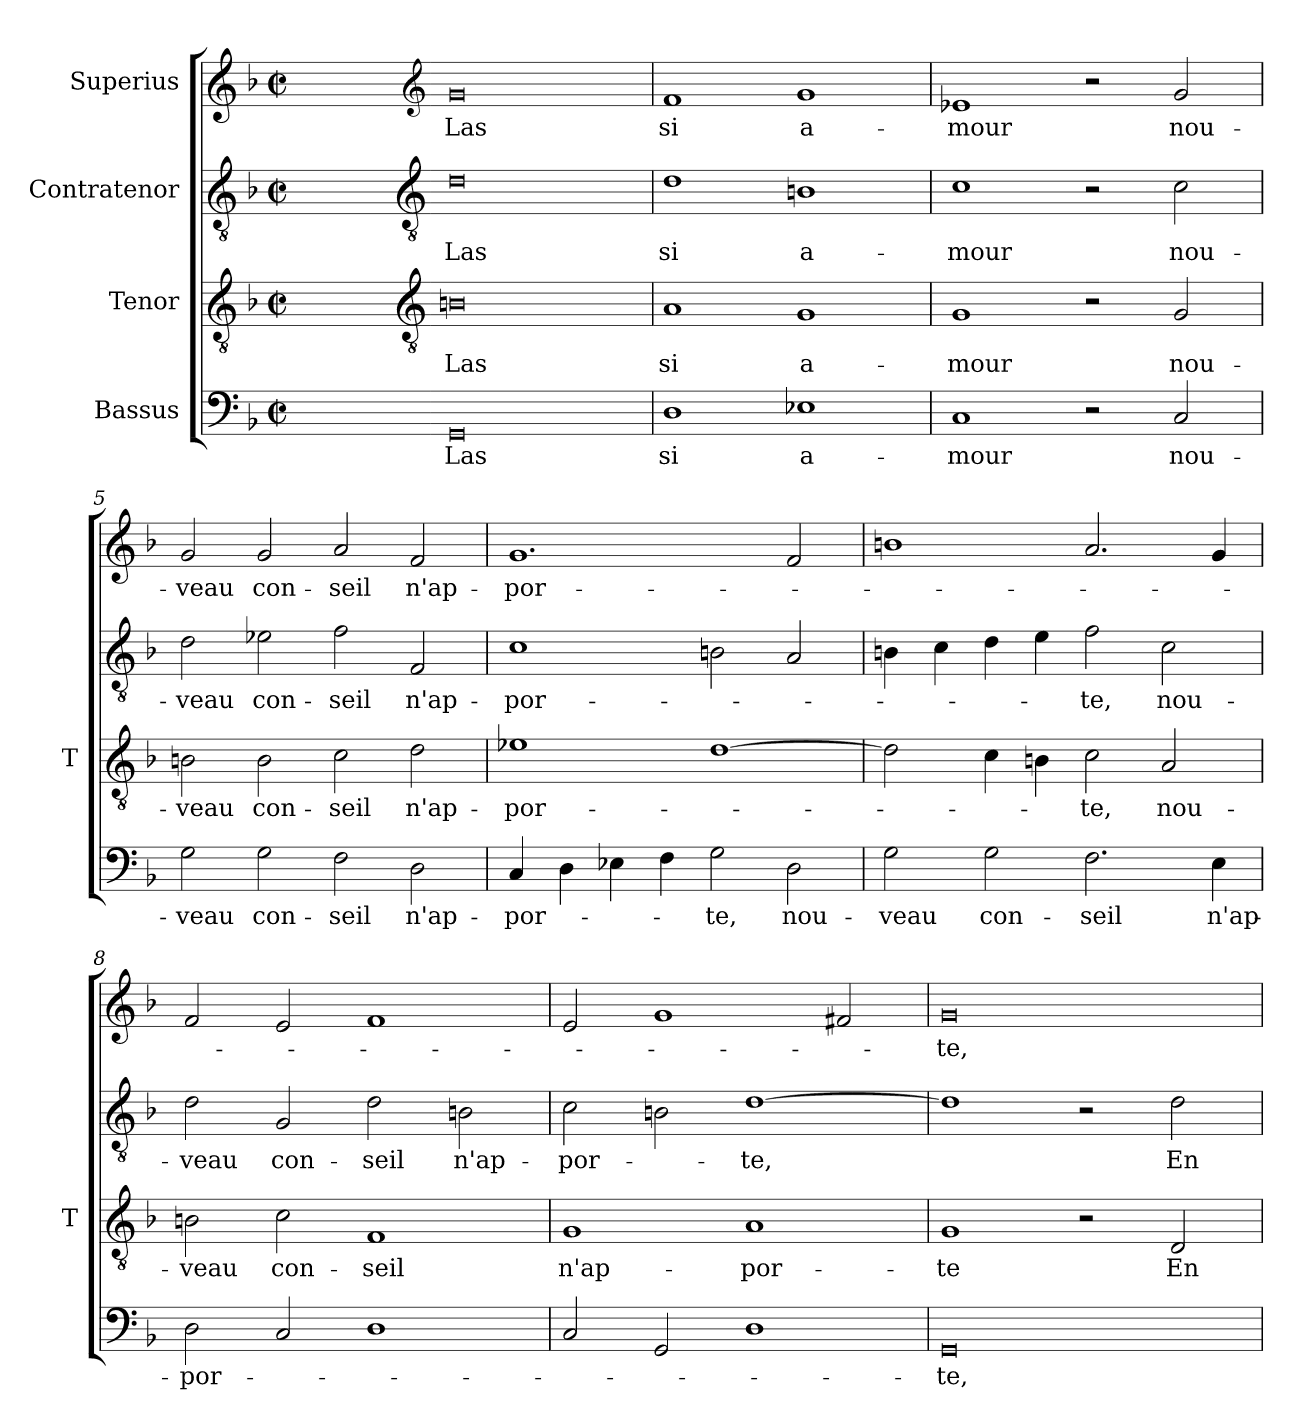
**kern	**text	**kern	**text	**kern	**text	**kern	**text
*part4	*part4	*part3	*part3	*part2	*part2	*part1	*part1
*staff4	*staff4	*staff3	*staff3	*staff2	*staff2	*staff1	*staff1
*I"Bassus	*	*I"Tenor	*	*I"Contratenor	*	*I"Superius	*
*	*	*I'T	*	*	*	*	*
*clefF4	*	*clefGv2	*	*clefGv2	*	*clefG2	*
*k[b-]	*	*k[b-]	*	*k[b-]	*	*k[b-]	*
*F:	*	*F:	*	*F:	*	*F:	*
*M2/2	*	*M2/2	*	*M2/2	*	*M2/2	*
*met(c|)	*	*met(c|)	*	*met(c|)	*	*met(c|)	*
=1	=1	=1	=1	=1	=1	=1	=1
1ryy	.	1ryy	.	1ryy	.	1ryy	.
*	*	*clefGv2	*	*clefGv2	*	*clefG2	*
=2-	=2-	=2-	=2-	=2-	=2-	=2-	=2-
0GG	-Las	0B	-Las	0d	-Las	0g	-Las
=3	=3	=3	=3	=3	=3	=3	=3
1D	-si	1A	-si	1d	-si	1f	-si
1E-X	a-	1G	a-	1B	a-	1g	a-
=4	=4	=4	=4	=4	=4	=4	=4
1C	-mour	1G	-mour	1c	-mour	1e-X	-mour
2r	.	2r	.	2r	.	2r	.
2C	nou-	2G	nou-	2c	nou-	2g	nou-
=5	=5	=5	=5	=5	=5	=5	=5
2G	-veau	2B	-veau	2d	-veau	2g	-veau
2G	con-	2B	con-	2e-X	con-	2g	con-
2F	-seil	2c	-seil	2f	-seil	2a	-seil
2D	n'ap-	2d	n'ap-	2F	n'ap-	2f	n'ap-
!!LO:LB:g=z
=6	=6	=6	=6	=6	=6	=6	=6
4C	por-	1e-X	por-	1c	por-	1.g	por-
4D	.	.	.	.	.	.	.
4E-X	.	.	.	.	.	.	.
4F	.	.	.	.	.	.	.
2G	-te,	[1d	.	2B	.	.	.
2D	nou-	.	.	2A	.	2f	.
=7	=7	=7	=7	=7	=7	=7	=7
2G	-veau	2d]	.	4B	.	1b	.
.	.	.	.	4c	.	.	.
2G	con-	4c	.	4d	.	.	.
.	.	4B	.	4e	.	.	.
2.F	-seil	2c	-te,	2f	-te,	2.a	.
.	.	2A	nou-	2c	nou-	.	.
4E	n'ap-	.	.	.	.	4g	.
=8	=8	=8	=8	=8	=8	=8	=8
2D	por-	2B	-veau	2d	-veau	2f	.
2C	.	2c	con-	2G	con-	2e	.
1D	.	1F	-seil	2d	-seil	1f	.
.	.	.	.	2B	n'ap-	.	.
=9	=9	=9	=9	=9	=9	=9	=9
2C	.	1G	n'ap-	2c	por-	2e	.
2GG	.	.	.	2B	.	1g	.
1D	.	1A	por-	[1d	-te,	.	.
.	.	.	.	.	.	2f#X	.
=10	=10	=10	=10	=10	=10	=10	=10
0GG	-te,	1G	-te	1d]	.	0g	-te,
.	.	2r	.	2r	.	.	.
.	.	2D	-En	2d	-En	.	.
=	=	=	=	=	=	=	=
*-	*-	*-	*-	*-	*-	*-	*-
